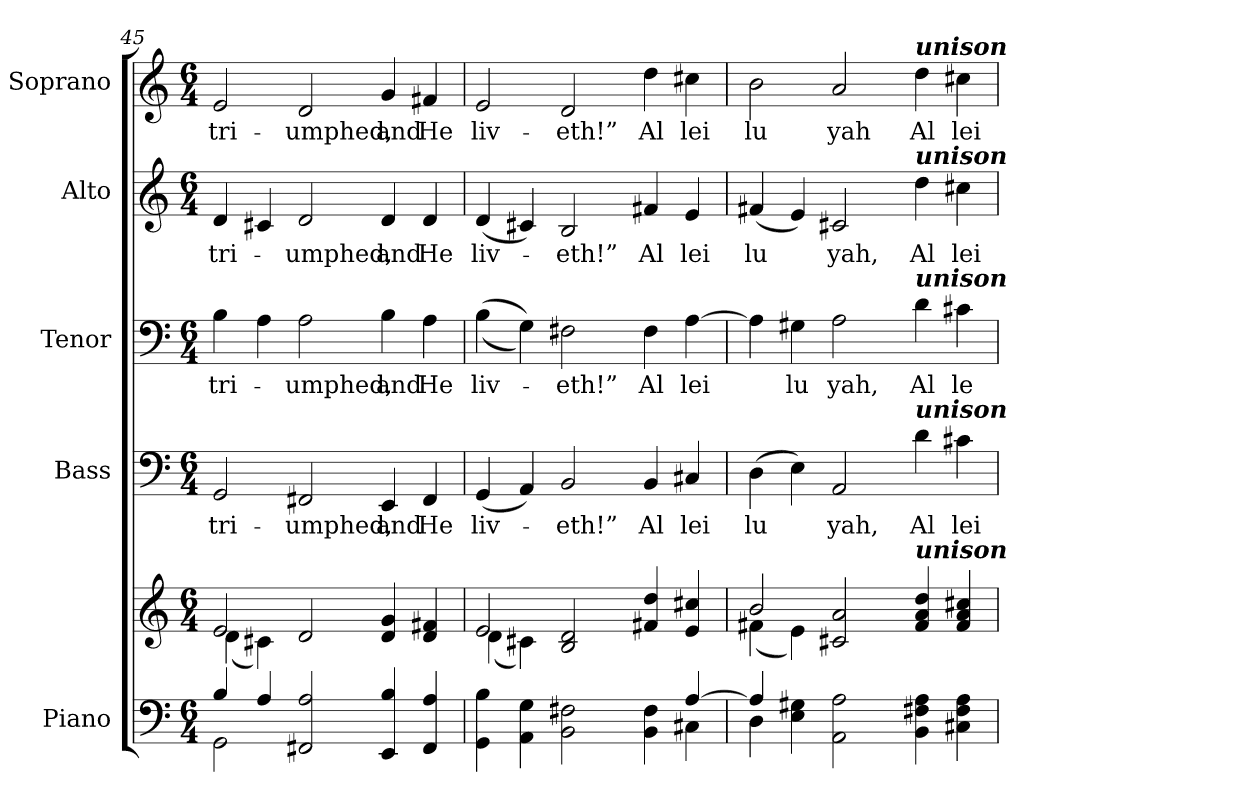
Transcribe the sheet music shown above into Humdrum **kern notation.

**kern	**kern	**kern	**text	**kern	**text	**kern	**text	**kern	**text
*part5	*part5	*part4	*part4	*part3	*part3	*part2	*part2	*part1	*part1
*staff6	*staff5	*staff4	*staff4	*staff3	*staff3	*staff2	*staff2	*staff1	*staff1
*I"Piano	*	*I"Bass	*	*I"Tenor	*	*I"Alto	*	*I"Soprano	*
*I'Pno.	*	*I'B.	*	*I'T.	*	*I'A.	*	*I'S.	*
!!LO:PB:g=z
*clefF4	*clefG2	*clefF4	*	*clefF4	*	*clefG2	*	*clefG2	*
*k[]	*k[]	*k[]	*	*k[]	*	*k[]	*	*k[]	*
*C:	*C:	*C:	*	*C:	*	*C:	*	*C:	*
*M6/4	*M6/4	*M6/4	*	*M6/4	*	*M6/4	*	*M6/4	*
=45	=45	=45	=45	=45	=45	=45	=45	=45	=45
*^	*^	*	*	*	*	*	*	*	*
!	!	!	!	!	!LO:LY:b:color=#000000	!	!	!	!	!	!
!	!	!	!	!	!	!	!LO:LY:b:color=#000000	!	!	!	!
!	!	!	!	!	!	!	!	!	!LO:LY:b:color=#000000	!	!
!	!	!	!	!	!	!	!	!	!	!	!LO:LY:b:color=#000000
4Bi/	2GGi\	2ei/	(4di\	2GGi/	tri-	4Bi\	tri-	4di/	tri-	2ei/	tri-
4Ai/	.	.	4c#Xi\)	.	.	4Ai\	.	4c#Xi/	.	.	.
!	!	!	!	!	!LO:LY:b:color=#000000	!	!	!	!	!	!
!	!	!	!	!	!	!	!LO:LY:b:color=#000000	!	!	!	!
!	!	!	!	!	!	!	!	!	!LO:LY:b:color=#000000	!	!
!	!	!	!	!	!	!	!	!	!	!	!LO:LY:b:color=#000000
2FF#Xi/ 2Ai	4ryy	2di/	4ryy	2FF#Xi/	-umphed,	2Ai\	-umphed,	2di/	-umphed,	2di/	-umphed,
.	2.ryy	.	2.ryy	.	.	.	.	.	.	.	.
!	!	!	!	!	!LO:LY:b:color=#000000	!	!	!	!	!	!
!	!	!	!	!	!	!	!LO:LY:b:color=#000000	!	!	!	!
!	!	!	!	!	!	!	!	!	!LO:LY:b:color=#000000	!	!
!	!	!	!	!	!	!	!	!	!	!	!LO:LY:b:color=#000000
4EEi/ 4Bi	.	4di/ 4gi	.	4EEi/	and	4Bi\	and	4di/	and	4gi/	and
!	!	!	!	!	!LO:LY:b:color=#000000	!	!	!	!	!	!
!	!	!	!	!	!	!	!LO:LY:b:color=#000000	!	!	!	!
!	!	!	!	!	!	!	!	!	!LO:LY:b:color=#000000	!	!
!	!	!	!	!	!	!	!	!	!	!	!LO:LY:b:color=#000000
4FF#i/ 4Ai	.	4di/ 4f#Xi	.	4FF#i/	He	4Ai\	He	4di/	He	4f#Xi/	He
=46	=46	=46	=46	=46	=46	=46	=46	=46	=46	=46	=46
!	!	!	!	!	!LO:LY:b:color=#000000	!	!	!	!	!	!
!	!	!	!	!	!	!	!LO:LY:b:color=#000000	!	!	!	!
!	!	!	!	!	!	!	!	!	!LO:LY:b:color=#000000	!	!
!	!	!	!	!	!	!	!	!	!	!	!LO:LY:b:color=#000000
4GGi\ 4Bi	2.ryy	2ei/	(4di\	(4GGi/	liv-	((4Bi\	liv-	(4di/	liv-	2ei/	liv-
4AAi\ 4Gi	.	.	4c#Xi\)	4AAi/)	.	4Gi\))	.	4c#Xi/)	.	.	.
!	!	!	!	!	!LO:LY:b:color=#000000	!	!	!	!	!	!
!	!	!	!	!	!	!	!LO:LY:b:color=#000000	!	!	!	!
!	!	!	!	!	!	!	!	!	!LO:LY:b:color=#000000	!	!
!	!	!	!	!	!	!	!	!	!	!	!LO:LY:b:color=#000000
2BBi\ 2F#Xi	.	2Bi/ 2di	4ryy	2BBi/	-eth!”	2F#Xi\	-eth!”	2Bi/	-eth!”	2di/	-eth!”
.	4ryy	.	2.ryy	.	.	.	.	.	.	.	.
!	!	!	!	!	!LO:LY:b:color=#000000	!	!	!	!	!	!
!	!	!	!	!	!	!	!LO:LY:b:color=#000000	!	!	!	!
!	!	!	!	!	!	!	!	!	!LO:LY:b:color=#000000	!	!
!	!	!	!	!	!	!	!	!	!	!	!LO:LY:b:color=#000000
4BBi\ 4F#i	4ryy	4f#Xi/ 4ddi	.	4BBi/	Al	4F#i\	Al	4f#Xi/	Al	4ddi\	Al
!	!	!	!	!	!LO:LY:b:color=#000000	!	!	!	!	!	!
!	!	!	!	!	!	!	!LO:LY:b:color=#000000	!	!	!	!
!	!	!	!	!	!	!	!	!	!LO:LY:b:color=#000000	!	!
!	!	!	!	!	!	!	!	!	!	!	!LO:LY:b:color=#000000
[>4Ai/	4C#Xi\	4ei/ 4cc#Xi	.	4C#Xi/	lei	[>4Ai\	lei	4ei/	lei	4cc#Xi\	lei
!!LO:PB:g=z
=47	=47	=47	=47	=47	=47	=47	=47	=47	=47	=47	=47
!	!	!	!	!	!LO:LY:b:color=#000000	!	!	!	!	!	!
!	!	!	!	!	!	!	!	!	!LO:LY:b:color=#000000	!	!
!	!	!	!	!	!	!	!	!	!	!	!LO:LY:b:color=#000000
4Ai/]	4Di\	2bi/	(4f#Xi\	(4Di\	lu	4Ai\]	.	(4f#Xi/	lu	2bi\	lu
!	!	!	!	!	!	!	!LO:LY:b:color=#000000	!	!	!	!
4Ei\ 4G#Xi	4ryy	.	4ei\)	4Ei\)	.	4G#Xi\	lu	4ei/)	.	.	.
!	!	!	!	!	!LO:LY:b:color=#000000	!	!	!	!	!	!
!	!	!	!	!	!	!	!LO:LY:b:color=#000000	!	!	!	!
!	!	!	!	!	!	!	!	!	!LO:LY:b:color=#000000	!	!
!	!	!	!	!	!	!	!	!	!	!	!LO:LY:b:color=#000000
2AAi\ 2Ai	4ryy	2c#Xi/ 2ai	4ryy	2AAi/	yah,	2Ai\	yah,	2c#Xi/	yah,	2ai/	yah
.	2.ryy	.	2.ryy	.	.	.	.	.	.	.	.
!	!	!	!	!	!LO:LY:b:color=#000000	!	!	!	!	!	!
!	!	!	!	!	!	!	!LO:LY:b:color=#000000	!	!	!	!
!	!	!	!	!	!	!	!	!	!LO:LY:b:color=#000000	!	!
!	!	!	!	!	!	!	!	!	!	!LO:TX:a:Bi:t=unison	!
!	!	!	!	!	!	!	!	!LO:TX:a:Bi:t=unison	!	!	!
!	!	!	!	!	!	!LO:TX:a:Bi:t=unison	!	!	!	!	!
!	!	!	!	!LO:TX:a:Bi:t=unison	!	!	!	!	!	!	!
!	!	!LO:TX:a:Bi:t=unison	!	!	!	!	!	!	!	!	!
!	!	!	!	!	!	!	!	!	!	!	!LO:LY:b:color=#000000
4BBi\ 4F#Xi 4Ai	.	4f#i/ 4ai 4ddi	.	4di\	Al	4di\	Al	4ddi\	Al	4ddi\	Al
!	!	!	!	!	!LO:LY:b:color=#000000	!	!	!	!	!	!
!	!	!	!	!	!	!	!LO:LY:b:color=#000000	!	!	!	!
!	!	!	!	!	!	!	!	!	!LO:LY:b:color=#000000	!	!
!	!	!	!	!	!	!	!	!	!	!	!LO:LY:b:color=#000000
4C#Xi\ 4F#i 4Ai	.	4f#i/ 4ai 4cc#Xi	.	4c#Xi\	lei	4c#Xi\	le	4cc#Xi\	lei	4cc#Xi\	lei
*v	*v	*	*	*	*	*	*	*	*	*	*
*	*v	*v	*	*	*	*	*	*	*	*
=	=	=	=	=	=	=	=	=	=
*-	*-	*-	*-	*-	*-	*-	*-	*-	*-
